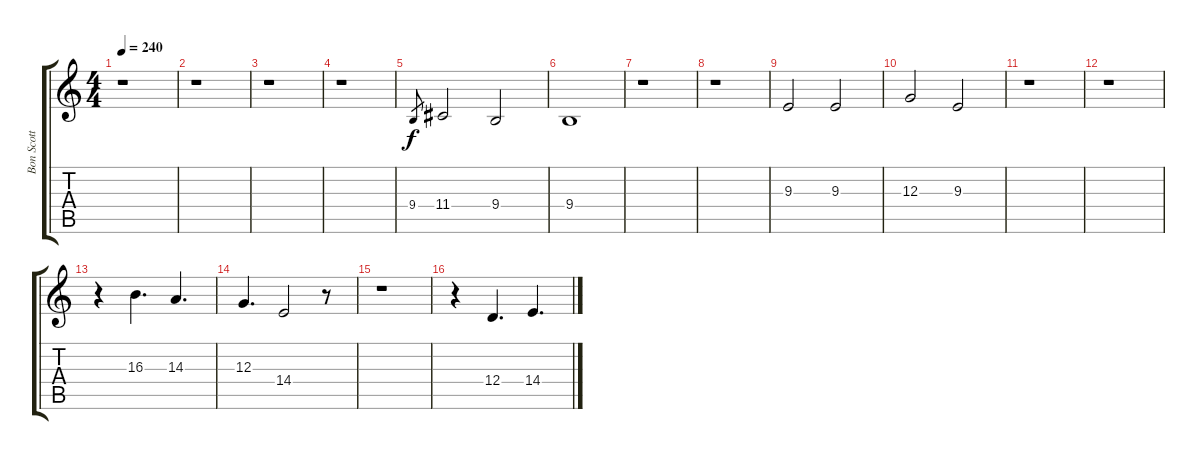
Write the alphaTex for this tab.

\track ("Bon Scott RIP" "Bon Scott ") {instrument lead8bassandlead}
\staff {score tabs}
\tuning (E4 B3 G3 D3 A2 E2) {hide}
\ts (4 4)
\tempo 240
\clef g2
\ks c
r.1{dy f} |
r.1 |
r.1 |
r.1 |
9.4.8{gr} 11.4.2 9.4.2 |
9.4.1 |
r.1 |
r.1 |
9.3.2 9.3.2 |
12.3.2 9.3.2 |
r.1 |
r.1 |
r.4 16.3.4{d} 14.3.4{d} |
12.3.4{d} 14.4.2 r.8 |
r.1 |
r.4 12.4.4{d} 14.4.4{d}
